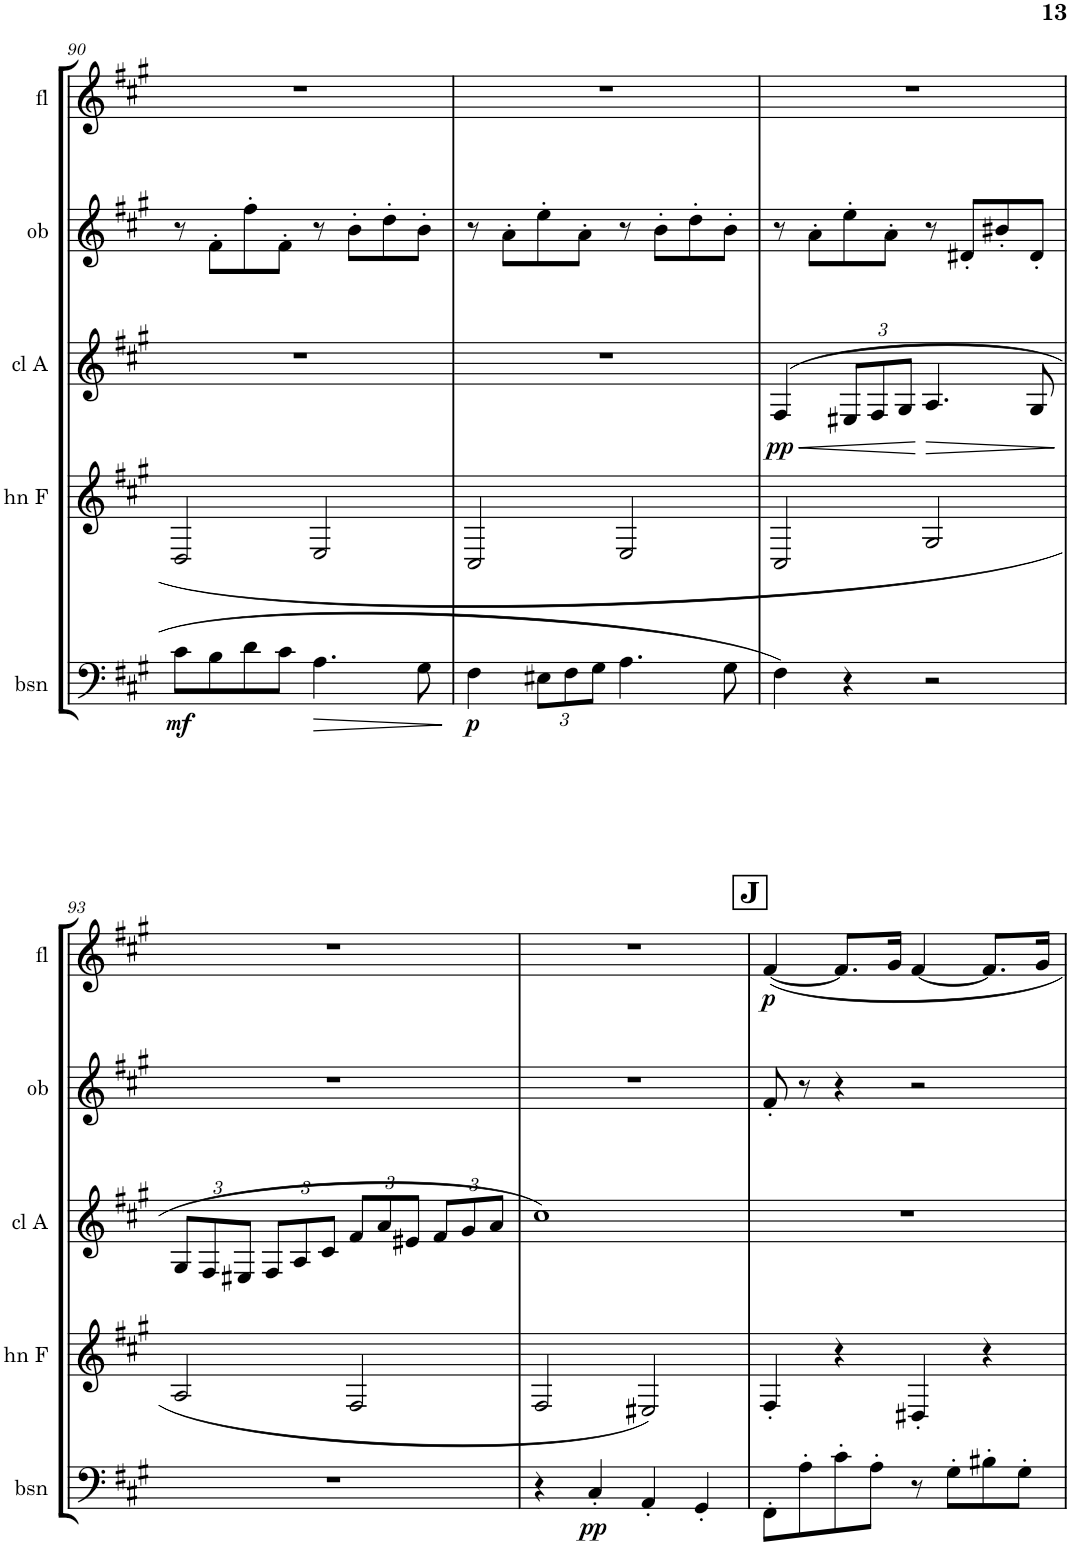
**kern	**dynam	**kern	**kern	**dynam	**kern	**kern	**dynam
*part5	*part5	*part4	*part3	*part3	*part2	*part1	*part1
*staff5	*staff5	*staff4	*staff3	*staff3	*staff2	*staff1	*staff1
*I"Bassoon	*	*I"Horn in F	*I"A Clarinet	*	*I"Oboe	*I"Flute	*
*I'bsn	*	*I'hn F	*I'cl A	*	*I'ob	*I'fl	*
!!LO:PB:g=z
*clefF4	*	*clefG2	*clefG2	*	*clefG2	*clefG2	*
*	*	*ITrd4c7	*ITrd2c3	*	*	*	*
*k[f#c#g#]	*	*k[f#c#g#]	*k[f#c#g#]	*	*k[f#c#g#]	*k[f#c#g#]	*
*M4/4	*	*M4/4	*M4/4	*	*M4/4	*M4/4	*
*met(c)	*	*met(c)	*met(c)	*	*met(c)	*met(c)	*
=90	=90	=90	=90	=90	=90	=90	=90
!	!LO:DY:b	!	!	!	!	!	!
8c#\L	mf	2D/	1r	.	8r	1r	.
8B\	.	.	.	.	8f#'\L	.	.
8d\	.	.	.	.	8ff#'\	.	.
8c#\J	.	.	.	.	8f#'\J	.	.
!	!LO:HP:b	!	!	!	!	!	!
4.A\	>	2E/	.	.	8r	.	.
.	.	.	.	.	8b'\L	.	.
.	.	.	.	.	8dd'\	.	.
8G#\	.	.	.	.	8b'\J	.	.
.	]	.	.	.	.	.	.
=91	=91	=91	=91	=91	=91	=91	=91
!	!LO:DY:b	!	!	!	!	!	!
4F#\	p	2C#/	1r	.	8r	1r	.
.	.	.	.	.	8a'\L	.	.
*Xbrackettup	*	*	*	*	*	*	*
12E#X\L	.	.	.	.	8ee'\	.	.
12F#\	.	.	.	.	.	.	.
.	.	.	.	.	8a'\J	.	.
12G#\J	.	.	.	.	.	.	.
4.A\	.	2E/	.	.	8r	.	.
.	.	.	.	.	8b'\L	.	.
.	.	.	.	.	8dd'\	.	.
8G#\	.	.	.	.	8b'\J	.	.
=92	=92	=92	=92	=92	=92	=92	=92
!	!	!	!	!LO:HP:b	!	!	!
!	!	!	!	!LO:DY:n=1:b	!	!	!
4F#\	.	2C#/	(4F#/	< pp	8r	1r	.
.	.	.	.	.	8a'\L	.	.
*	*	*	*Xbrackettup	*	*	*	*
4r	.	.	12E#X/L	.	8ee'\	.	.
.	.	.	12F#/	.	.	.	.
.	.	.	.	.	8a'\J	.	.
.	.	.	12G#/J	.	.	.	.
!	!	!	!	!LO:HP:n=1:b	!	!	!
2r	.	2G#/	4.A/	[ >	8r	.	.
.	.	.	.	.	8d#X'/L	.	.
.	.	.	.	.	8b#X'/	.	.
.	.	.	8G#/	.	8d#'/J	.	.
.	.	.	.	]	.	.	.
!!LO:LB:g=z
=93	=93	=93	=93	=93	=93	=93	=93
1r	.	2A/	12G#/L	.	1r	1r	.
.	.	.	12F#/	.	.	.	.
.	.	.	12E#X/J	.	.	.	.
.	.	.	12F#/L	.	.	.	.
.	.	.	12A/	.	.	.	.
.	.	.	12c#/J	.	.	.	.
.	.	2F#/	12f#/L	.	.	.	.
.	.	.	12a/	.	.	.	.
.	.	.	12e#X/J	.	.	.	.
.	.	.	12f#/L	.	.	.	.
.	.	.	12g#/	.	.	.	.
.	.	.	12a/J	.	.	.	.
=94	=94	=94	=94	=94	=94	=94	=94
4r	.	2F#/	1cc#)	.	1r	1r	.
!	!LO:DY:b	!	!	!	!	!	!
4C#'/	pp	.	.	.	.	.	.
4AA'/	.	2E#X/	.	.	.	.	.
4GG#'/	.	.	.	.	.	.	.
!!LO:REH:place=s1:a:B:cj:fs=14:t=J
=95	=95	=95	=95	=95	=95	=95	=95
!	!	!	!	!	!	!	!LO:DY:b
8FF#'\L	.	4F#'/	1r	.	8f#'/	[4f#/	p
8A'\	.	.	.	.	8r	.	.
8c#'\	.	4r	.	.	4r	8.f#/L]	.
8A'\J	.	.	.	.	.	.	.
.	.	.	.	.	.	16g#/Jk	.
8r	.	4D#X'/	.	.	2r	[4f#/	.
8G#'\L	.	.	.	.	.	.	.
8B#X'\	.	4r	.	.	.	8.f#/L]	.
8G#'\J	.	.	.	.	.	.	.
.	.	.	.	.	.	16g#/Jk	.
=	=	=	=	=	=	=	=
*-	*-	*-	*-	*-	*-	*-	*-
